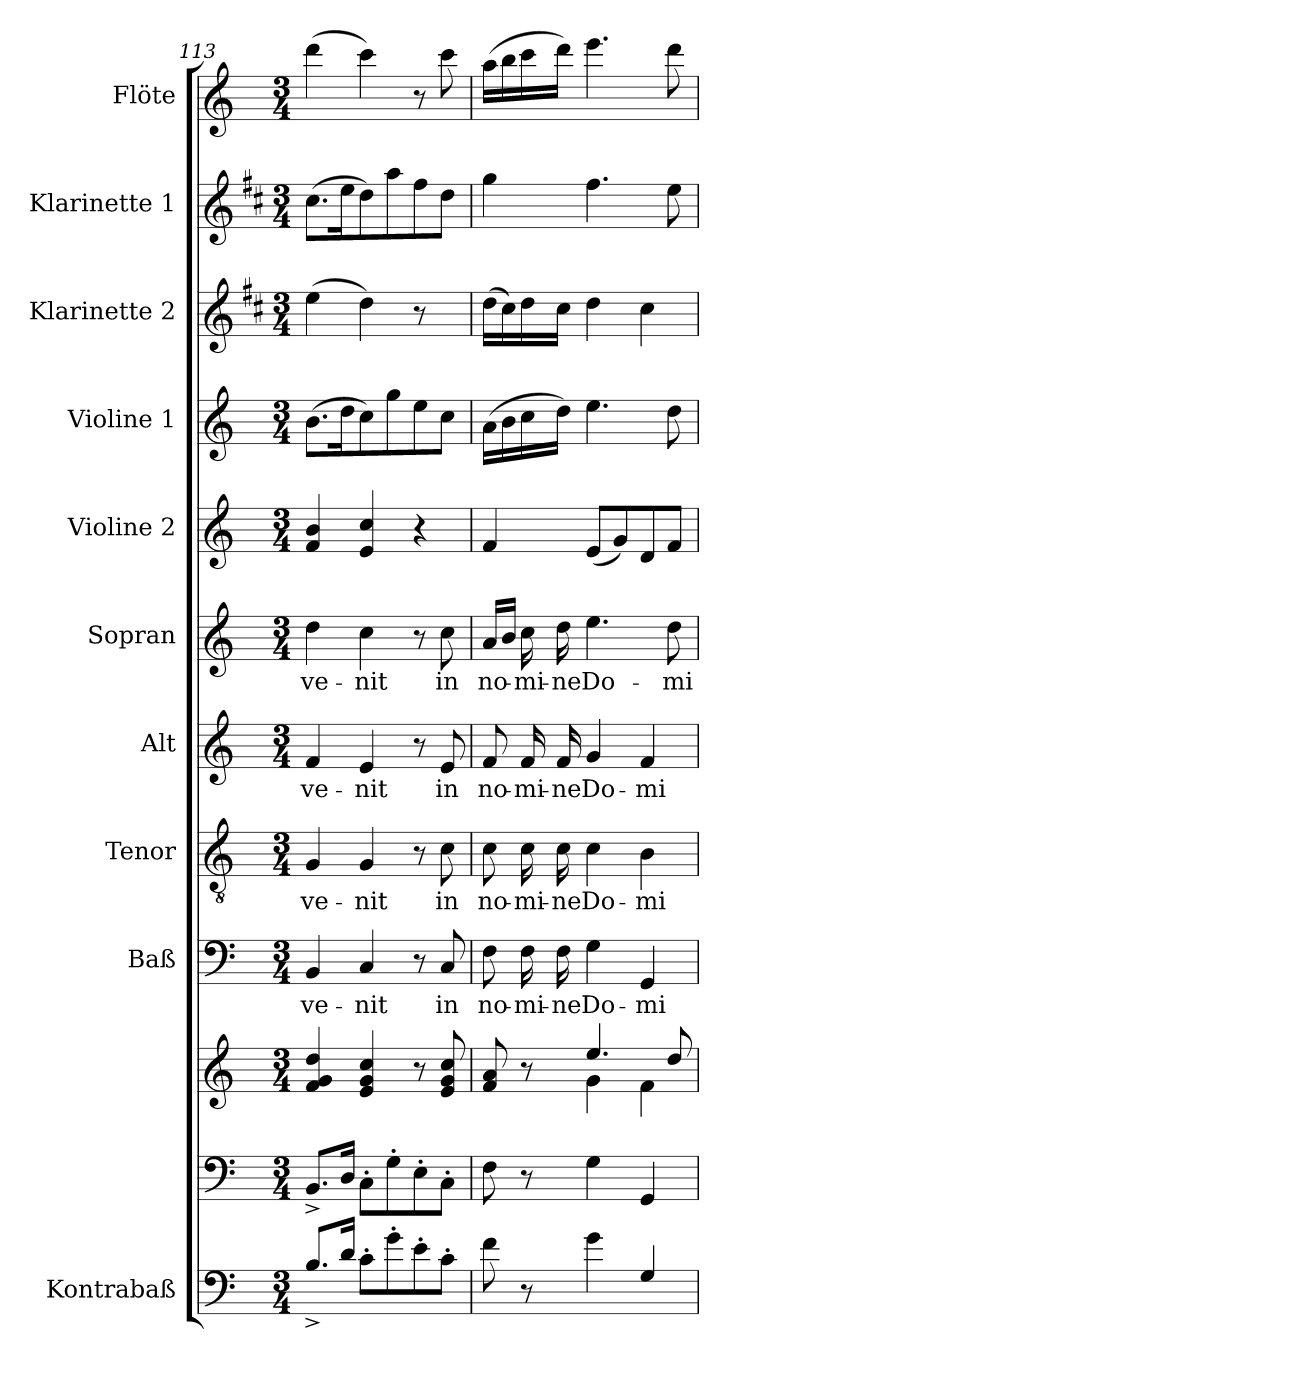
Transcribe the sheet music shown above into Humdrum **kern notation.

**kern	**kern	**kern	**kern	**text	**kern	**text	**kern	**text	**kern	**text	**kern	**kern	**kern	**kern	**kern
*part11	*part10	*part10	*part9	*part9	*part8	*part8	*part7	*part7	*part6	*part6	*part5	*part4	*part3	*part2	*part1
*staff12	*staff11	*staff10	*staff9	*staff9	*staff8	*staff8	*staff7	*staff7	*staff6	*staff6	*staff5	*staff4	*staff3	*staff2	*staff1
*I"Kontrabaß	*	*	*I"Baß	*	*I"Tenor	*	*I"Alt	*	*I"Sopran	*	*I"Violine 2	*I"Violine 1	*I"Klarinette 2	*I"Klarinette 1	*I"Flöte
*	*	*	*	*	*	*	*	*	*	*	*I'Vln	*I'Vln	*	*	*I'Fl
!!LO:PB:g=z
*clefF4	*clefF4	*clefG2	*clefF4	*	*clefGv2	*	*clefG2	*	*clefG2	*	*clefG2	*clefG2	*clefG2	*clefG2	*clefG2
*ITrd7c12	*	*	*	*	*	*	*	*	*	*	*	*	*ITrd1c2	*ITrd1c2	*
*k[]	*k[]	*k[]	*k[]	*	*k[]	*	*k[]	*	*k[]	*	*k[]	*k[]	*k[]	*k[]	*k[]
*C:	*C:	*C:	*C:	*	*C:	*	*C:	*	*C:	*	*C:	*C:	*C:	*C:	*C:
*M3/4	*M3/4	*M3/4	*M3/4	*	*M3/4	*	*M3/4	*	*M3/4	*	*M3/4	*M3/4	*M3/4	*M3/4	*M3/4
=113	=113	=113	=113	=113	=113	=113	=113	=113	=113	=113	=113	=113	=113	=113	=113
!	!	!	!	!LO:LY:b	!	!LO:LY:b	!	!LO:LY:b	!	!LO:LY:b	!	!	!	!	!
8.BB^</L	8.BB^</L	4f/ 4g/ 4dd/	4BB/	ve-	4G/	ve-	4f/	ve-	4dd\	ve-	4f/ 4b/	(>8.b\L	(>4dd\	(>8.b\L	(>4ddd\
16D/Jk	16D/Jk	.	.	.	.	.	.	.	.	.	.	16dd\k	.	16dd\k	.
!	!	!	!	!LO:LY:b	!	!LO:LY:b	!	!LO:LY:b	!	!LO:LY:b	!	!	!	!	!
8C'>\L	8C'>\L	4e/ 4g/ 4cc/	4C/	-nit	4G/	-nit	4e/	-nit	4cc\	-nit	4e/ 4cc/	8cc\)	4cc\)	8cc\)	4ccc\)
8G'>\	8G'>\	.	.	.	.	.	.	.	.	.	.	8gg\	.	8gg\	.
8E'>\	8E'>\	8r	8r	.	8r	.	8r	.	8r	.	4r	8ee\	8r	8ee\	8r
!	!	!	!	!LO:LY:b	!	!LO:LY:b	!	!LO:LY:b	!	!LO:LY:b	!	!	!	!	!
8C'>\J	8C'>\J	8e/ 8g/ 8cc/	8C/	in	8c\	in	8e/	in	8cc\	in	.	8cc\J	8ryy	8cc\J	8ccc\
=114	=114	=114	=114	=114	=114	=114	=114	=114	=114	=114	=114	=114	=114	=114	=114
*	*	*^	*	*	*	*	*	*	*	*	*	*	*	*	*
!	!	!	!	!	!LO:LY:b	!	!LO:LY:b	!	!LO:LY:b	!	!LO:LY:b	!	!	!	!	!
8F\	8F\	8f/ 8a/	4ryy	8F\	no-	8c\	no-	8f/	no-	16a/LL	no-	4f/	(>16a\LL	(>16cc\LL	4ff\	(>16aa\LL
.	.	.	.	.	.	.	.	.	.	16b/JJ	.	.	16b\	16b\)	.	16bb\
!	!	!	!	!	!LO:LY:b	!	!LO:LY:b	!	!LO:LY:b	!	!LO:LY:b	!	!	!	!	!
8r	8r	8r	.	16F\	-mi-	16c\	-mi-	16f/	-mi-	16cc\	-mi-	.	16cc\	16cc\	.	16ccc\
!	!	!	!	!	!LO:LY:b	!	!LO:LY:b	!	!LO:LY:b	!	!LO:LY:b	!	!	!	!	!
.	.	.	.	16F\	-ne	16c\	-ne	16f/	-ne	16dd\	-ne	.	16dd\JJ)	16b\JJ	.	16ddd\JJ)
!	!	!	!	!	!LO:LY:b	!	!LO:LY:b	!	!LO:LY:b	!	!LO:LY:b	!	!	!	!	!
4G\	4G\	4.ee/	4g\	4G\	Do-	4c\	Do-	4g/	Do-	4.ee\	Do-	(<8e/L	4.ee\	4cc\	4.ee\	4.eee\
.	.	.	.	.	.	.	.	.	.	.	.	8g/)	.	.	.	.
!	!	!	!	!	!LO:LY:b	!	!LO:LY:b	!	!LO:LY:b	!	!	!	!	!	!	!
4GG/	4GG/	.	4f\	4GG/	-mi-	4B\	-mi-	4f/	-mi-	.	.	8d/	.	4b\	.	.
!	!	!	!	!	!	!	!	!	!	!	!LO:LY:b	!	!	!	!	!
.	.	8dd/	.	.	.	.	.	.	.	8dd\	-mi-	8f/J	8dd\	.	8dd\	8ddd\
*	*	*v	*v	*	*	*	*	*	*	*	*	*	*	*	*	*
=	=	=	=	=	=	=	=	=	=	=	=	=	=	=	=
*-	*-	*-	*-	*-	*-	*-	*-	*-	*-	*-	*-	*-	*-	*-	*-
